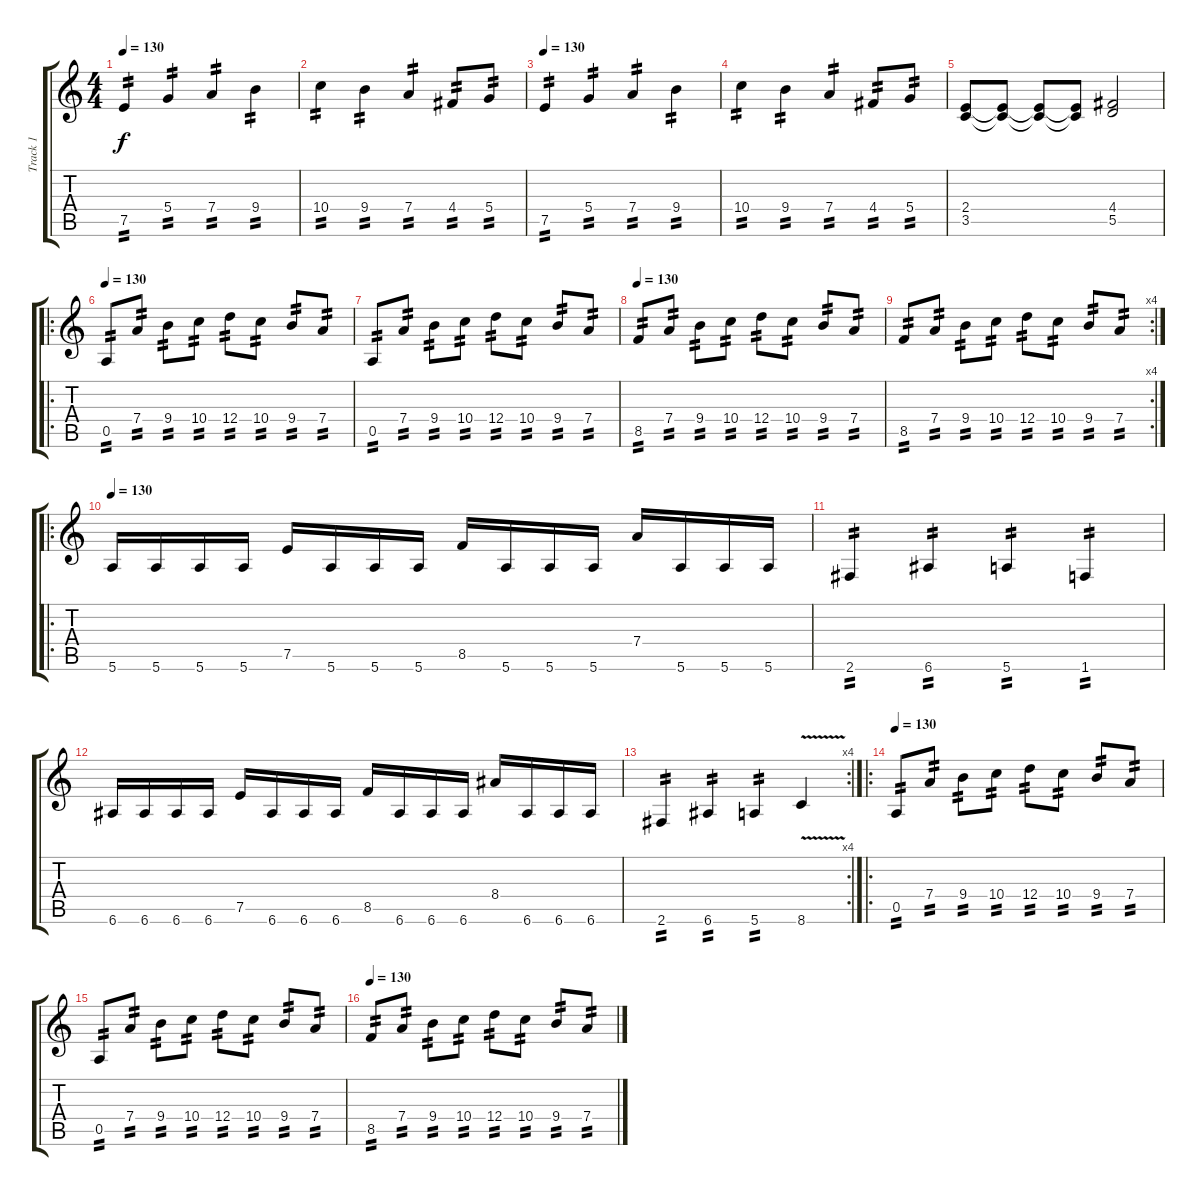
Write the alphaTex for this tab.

\track ("Track 1" "Track 1") {instrument overdrivenguitar}
\staff {score tabs}
\tuning (E4 B3 G3 D3 A2 E2) {hide}
\ts (4 4)
\tempo 130
\clef g2
\ks c
7.5.4{tp 2 dy f volume 16} 5.4.4{tp 2} 7.4.4{tp 2} 9.4.4{tp 2} |
10.4.4{tp 2} 9.4.4{tp 2} 7.4.4{tp 2} 4.4.8{tp 2} 5.4.8{tp 2} |
\tempo 130
7.5.4{tp 2 volume 16} 5.4.4{tp 2} 7.4.4{tp 2} 9.4.4{tp 2} |
10.4.4{tp 2} 9.4.4{tp 2} 7.4.4{tp 2} 4.4.8{tp 2} 5.4.8{tp 2} |
(2.4 3.5).8{instrument overdrivenguitar} (2.4{t} 3.5{t}).8 (2.4{t} 3.5{t}).8 (2.4{t} 3.5{t}).8 (4.4 5.5).2 |
\ro
\tempo 130
0.5.8{tp 2} 7.4.8{tp 2} 9.4.8{tp 2} 10.4.8{tp 2} 12.4.8{tp 2} 10.4.8{tp 2} 9.4.8{tp 2} 7.4.8{tp 2} |
0.5.8{tp 2} 7.4.8{tp 2} 9.4.8{tp 2} 10.4.8{tp 2} 12.4.8{tp 2} 10.4.8{tp 2} 9.4.8{tp 2} 7.4.8{tp 2} |
\tempo 130
8.5.8{tp 2} 7.4.8{tp 2} 9.4.8{tp 2} 10.4.8{tp 2} 12.4.8{tp 2} 10.4.8{tp 2} 9.4.8{tp 2} 7.4.8{tp 2} |
\rc 4
8.5.8{tp 2} 7.4.8{tp 2} 9.4.8{tp 2} 10.4.8{tp 2} 12.4.8{tp 2} 10.4.8{tp 2} 9.4.8{tp 2} 7.4.8{tp 2} |
\ro
\tempo 130
5.6.16 5.6.16 5.6.16 5.6.16 7.5.16 5.6.16 5.6.16 5.6.16 8.5.16 5.6.16 5.6.16 5.6.16 7.4.16 5.6.16 5.6.16 5.6.16 |
2.6.4{tp 2} 6.6.4{tp 2} 5.6.4{tp 2} 1.6.4{tp 2} |
6.6.16 6.6.16 6.6.16 6.6.16 7.5.16 6.6.16 6.6.16 6.6.16 8.5.16 6.6.16 6.6.16 6.6.16 8.4.16 6.6.16 6.6.16 6.6.16 |
\rc 4
2.6.4{tp 2} 6.6.4{tp 2} 5.6.4{tp 2} 8.6{v}.4 |
\ro
\tempo 130
0.5.8{tp 2} 7.4.8{tp 2} 9.4.8{tp 2} 10.4.8{tp 2} 12.4.8{tp 2} 10.4.8{tp 2} 9.4.8{tp 2} 7.4.8{tp 2} |
0.5.8{tp 2} 7.4.8{tp 2} 9.4.8{tp 2} 10.4.8{tp 2} 12.4.8{tp 2} 10.4.8{tp 2} 9.4.8{tp 2} 7.4.8{tp 2} |
\tempo 130
8.5.8{tp 2} 7.4.8{tp 2} 9.4.8{tp 2} 10.4.8{tp 2} 12.4.8{tp 2} 10.4.8{tp 2} 9.4.8{tp 2} 7.4.8{tp 2}
